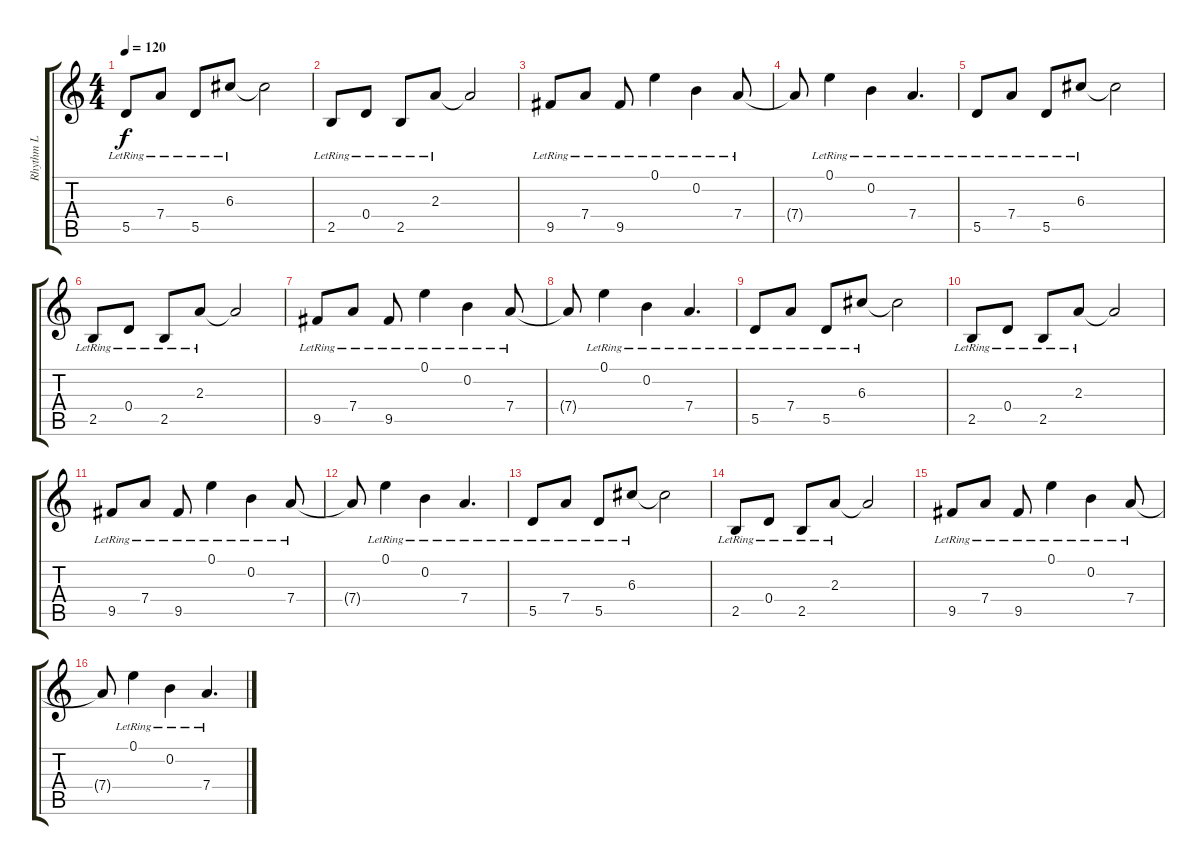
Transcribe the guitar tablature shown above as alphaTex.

\track ("Rhythm L" "Rhythm L") {instrument acousticguitarsteel}
\staff {score tabs}
\tuning (E4 B3 G3 D3 A2 D2) {hide}
\ts (4 4)
\tempo 120
\clef g2
\ks c
5.5{lr}.8{dy f} 7.4{lr}.8 5.5{lr}.8 6.3{lr}.8 6.3{t}.2 |
2.5{lr}.8 0.4{lr}.8 2.5{lr}.8 2.3{lr}.8 2.3{t}.2 |
9.5{lr}.8 7.4{lr}.8 9.5{lr}.8 0.1{lr}.4 0.2{lr}.4 7.4{lr}.8 |
7.4{t}.8 0.1{lr}.4 0.2{lr}.4 7.4{lr}.4{d} |
5.5{lr}.8 7.4{lr}.8 5.5{lr}.8 6.3{lr}.8 6.3{t}.2 |
2.5{lr}.8 0.4{lr}.8 2.5{lr}.8 2.3{lr}.8 2.3{t}.2 |
9.5{lr}.8 7.4{lr}.8 9.5{lr}.8 0.1{lr}.4 0.2{lr}.4 7.4{lr}.8 |
7.4{t}.8 0.1{lr}.4 0.2{lr}.4 7.4{lr}.4{d} |
5.5{lr}.8 7.4{lr}.8 5.5{lr}.8 6.3{lr}.8 6.3{t}.2 |
2.5{lr}.8 0.4{lr}.8 2.5{lr}.8 2.3{lr}.8 2.3{t}.2 |
9.5{lr}.8 7.4{lr}.8 9.5{lr}.8 0.1{lr}.4 0.2{lr}.4 7.4{lr}.8 |
7.4{t}.8 0.1{lr}.4 0.2{lr}.4 7.4{lr}.4{d} |
5.5{lr}.8 7.4{lr}.8 5.5{lr}.8 6.3{lr}.8 6.3{t}.2 |
2.5{lr}.8 0.4{lr}.8 2.5{lr}.8 2.3{lr}.8 2.3{t}.2 |
9.5{lr}.8 7.4{lr}.8 9.5{lr}.8 0.1{lr}.4 0.2{lr}.4 7.4{lr}.8 |
7.4{t}.8 0.1{lr}.4 0.2{lr}.4 7.4{lr}.4{d}
